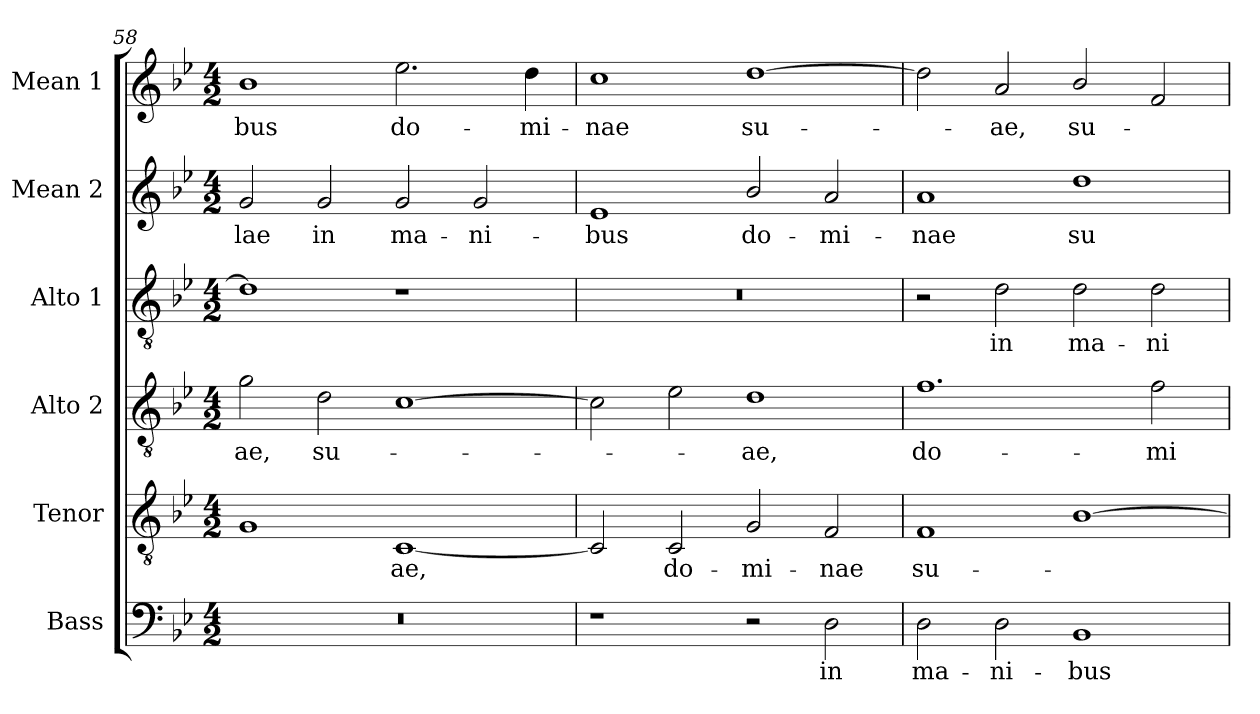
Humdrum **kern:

**kern	**text	**kern	**text	**kern	**text	**kern	**text	**kern	**text	**kern	**text
*part6	*part6	*part5	*part5	*part4	*part4	*part3	*part3	*part2	*part2	*part1	*part1
*staff6	*staff6	*staff5	*staff5	*staff4	*staff4	*staff3	*staff3	*staff2	*staff2	*staff1	*staff1
*I"Bass	*	*I"Tenor	*	*I"Alto 2	*	*I"Alto 1	*	*I"Mean 2	*	*I"Mean 1	*
*I'B.	*	*I'T.	*	*I'A2.	*	*I'A1	*	*I'M2.	*	*I'M1.	*
*clefF4	*	*clefGv2	*	*clefGv2	*	*clefGv2	*	*clefG2	*	*clefG2	*
*	*	*ITrd7c12	*	*ITrd7c12	*	*ITrd7c12	*	*	*	*	*
*k[b-e-]	*	*k[b-e-]	*	*k[b-e-]	*	*k[b-e-]	*	*k[b-e-]	*	*k[b-e-]	*
*g:	*	*g:	*	*g:	*	*g:	*	*g:	*	*g:	*
*M4/2	*	*M4/2	*	*M4/2	*	*M4/2	*	*M4/2	*	*M4/2	*
=58	=58	=58	=58	=58	=58	=58	=58	=58	=58	=58	=58
!LO:N:vis=1	!	!	!	!	!	!	!	!	!	!	!
!	!	!	!	!	!LO:LY:b:color=#000000	!	!	!	!	!	!
!	!	!	!	!	!	!	!	!	!LO:LY:b:color=#000000	!	!
!	!	!	!	!	!	!	!	!	!	!	!LO:LY:b:color=#000000
0r	.	1GGi	.	2Gi\	-ae,	1Di]	.	2gi/	-lae	1b-i	-bus
!	!	!	!	!	!LO:LY:b:color=#000000	!	!	!	!	!	!
!	!	!	!	!	!	!	!	!	!LO:LY:b:color=#000000	!	!
.	.	.	.	2Di\	su-	.	.	2gi/	in	.	.
!	!	!	!LO:LY:b:color=#000000	!	!	!	!	!	!	!	!
!	!	!	!	!	!	!	!	!	!LO:LY:b:color=#000000	!	!
!	!	!	!	!	!	!	!	!	!	!	!LO:LY:b:color=#000000
.	.	[<1CCi	-ae,	[>1Ci	.	1r	.	2gi/	ma-	2.ee-i\	do-
!	!	!	!	!	!	!	!	!	!LO:LY:b:color=#000000	!	!
.	.	.	.	.	.	.	.	2gi/	-ni-	.	.
!	!	!	!	!	!	!	!	!	!	!	!LO:LY:b:color=#000000
.	.	.	.	.	.	.	.	.	.	4ddi\	-mi-
=59	=59	=59	=59	=59	=59	=59	=59	=59	=59	=59	=59
!	!	!	!	!	!	!LO:N:vis=1	!	!	!	!	!
!	!	!	!	!	!	!	!	!	!LO:LY:b:color=#000000	!	!
!	!	!	!	!	!	!	!	!	!	!	!LO:LY:b:color=#000000
1r	.	2CCi/]	.	2Ci\]	.	0r	.	1e-i	-bus	1cci	-nae
!	!	!	!LO:LY:b:color=#000000	!	!	!	!	!	!	!	!
.	.	2CCi/	do-	2E-i\	.	.	.	.	.	.	.
!	!	!	!LO:LY:b:color=#000000	!	!	!	!	!	!	!	!
!	!	!	!	!	!LO:LY:b:color=#000000	!	!	!	!	!	!
!	!	!	!	!	!	!	!	!	!LO:LY:b:color=#000000	!	!
!	!	!	!	!	!	!	!	!	!	!	!LO:LY:b:color=#000000
2r	.	2GGi/	-mi-	1Di	-ae,	.	.	2b-i/	do-	[>1ddi	su-
!	!LO:LY:b:color=#000000	!	!	!	!	!	!	!	!	!	!
!	!	!	!LO:LY:b:color=#000000	!	!	!	!	!	!	!	!
!	!	!	!	!	!	!	!	!	!LO:LY:b:color=#000000	!	!
2Di\	in	2FFi/	-nae	.	.	.	.	2ai/	-mi-	.	.
!!LO:LB:g=z
=60	=60	=60	=60	=60	=60	=60	=60	=60	=60	=60	=60
!	!LO:LY:b:color=#000000	!	!	!	!	!	!	!	!	!	!
!	!	!	!LO:LY:b:color=#000000	!	!	!	!	!	!	!	!
!	!	!	!	!	!LO:LY:b:color=#000000	!	!	!	!	!	!
!	!	!	!	!	!	!	!	!	!LO:LY:b:color=#000000	!	!
2Di\	ma-	1FFi	su-	1.Fi	do-	2r	.	1ai	-nae	2ddi\]	.
!	!LO:LY:b:color=#000000	!	!	!	!	!	!	!	!	!	!
!	!	!	!	!	!	!	!LO:LY:b:color=#000000	!	!	!	!
!	!	!	!	!	!	!	!	!	!	!	!LO:LY:b:color=#000000
2Di\	-ni-	.	.	.	.	2Di\	in	.	.	2ai/	-ae,
!	!LO:LY:b:color=#000000	!	!	!	!	!	!	!	!	!	!
!	!	!	!	!	!	!	!LO:LY:b:color=#000000	!	!	!	!
!	!	!	!	!	!	!	!	!	!LO:LY:b:color=#000000	!	!
!	!	!	!	!	!	!	!	!	!	!	!LO:LY:b:color=#000000
1BB-i	-bus	[<1BB-i	.	.	.	2Di\	ma-	1ddi	su-	2b-i/	su-
!	!	!	!	!	!LO:LY:b:color=#000000	!	!	!	!	!	!
!	!	!	!	!	!	!	!LO:LY:b:color=#000000	!	!	!	!
.	.	.	.	2Fi\	-mi-	2Di\	-ni-	.	.	2fi/	.
=	=	=	=	=	=	=	=	=	=	=	=
*-	*-	*-	*-	*-	*-	*-	*-	*-	*-	*-	*-
